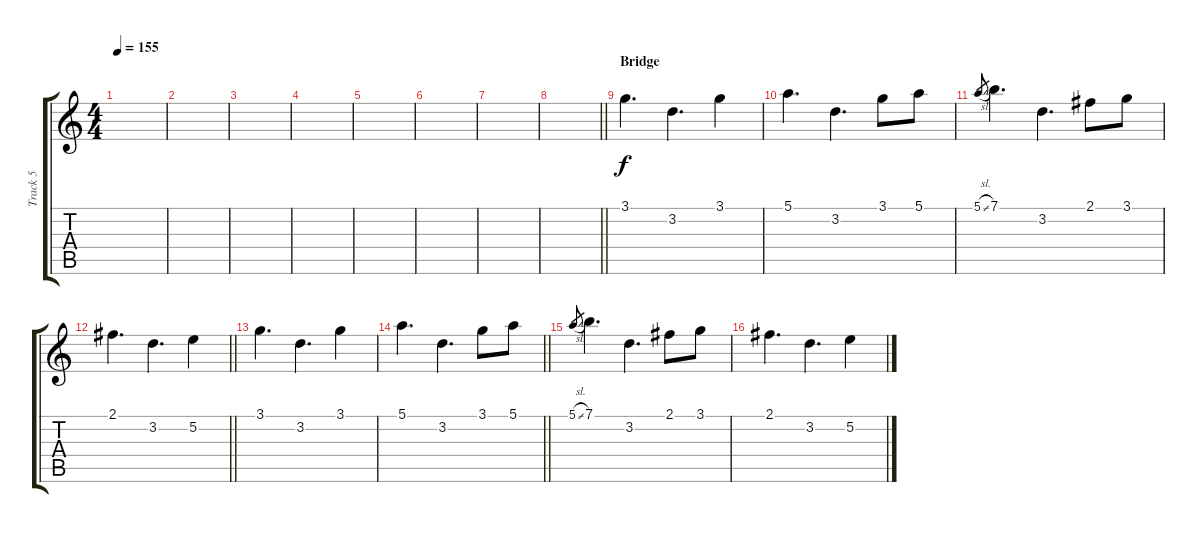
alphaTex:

\track ("Track 5" "Track 5") {instrument overdrivenguitar}
\staff {score tabs}
\tuning (E4 B3 G3 D3 A2 E2) {hide}
\ts (4 4)
\tempo 155
\clef g2
\ks c
|
|
|
|
|
|
|
\barLineRight lightlight
|
\section ("" "Bridge")
3.1.4{d} 3.2.4{d} 3.1.4 |
5.1.4{d} 3.2.4{d} 3.1.8 5.1.8 |
5.1{sl}.8{gr} 7.1.4{d} 3.2.4{d} 2.1.8 3.1.8 |
\barLineRight lightlight
2.1.4{d} 3.2.4{d} 5.2.4 |
3.1.4{d} 3.2.4{d} 3.1.4 |
\barLineRight lightlight
5.1.4{d} 3.2.4{d} 3.1.8 5.1.8 |
5.1{sl}.8{gr} 7.1.4{d} 3.2.4{d} 2.1.8 3.1.8 |
2.1.4{d} 3.2.4{d} 5.2.4
